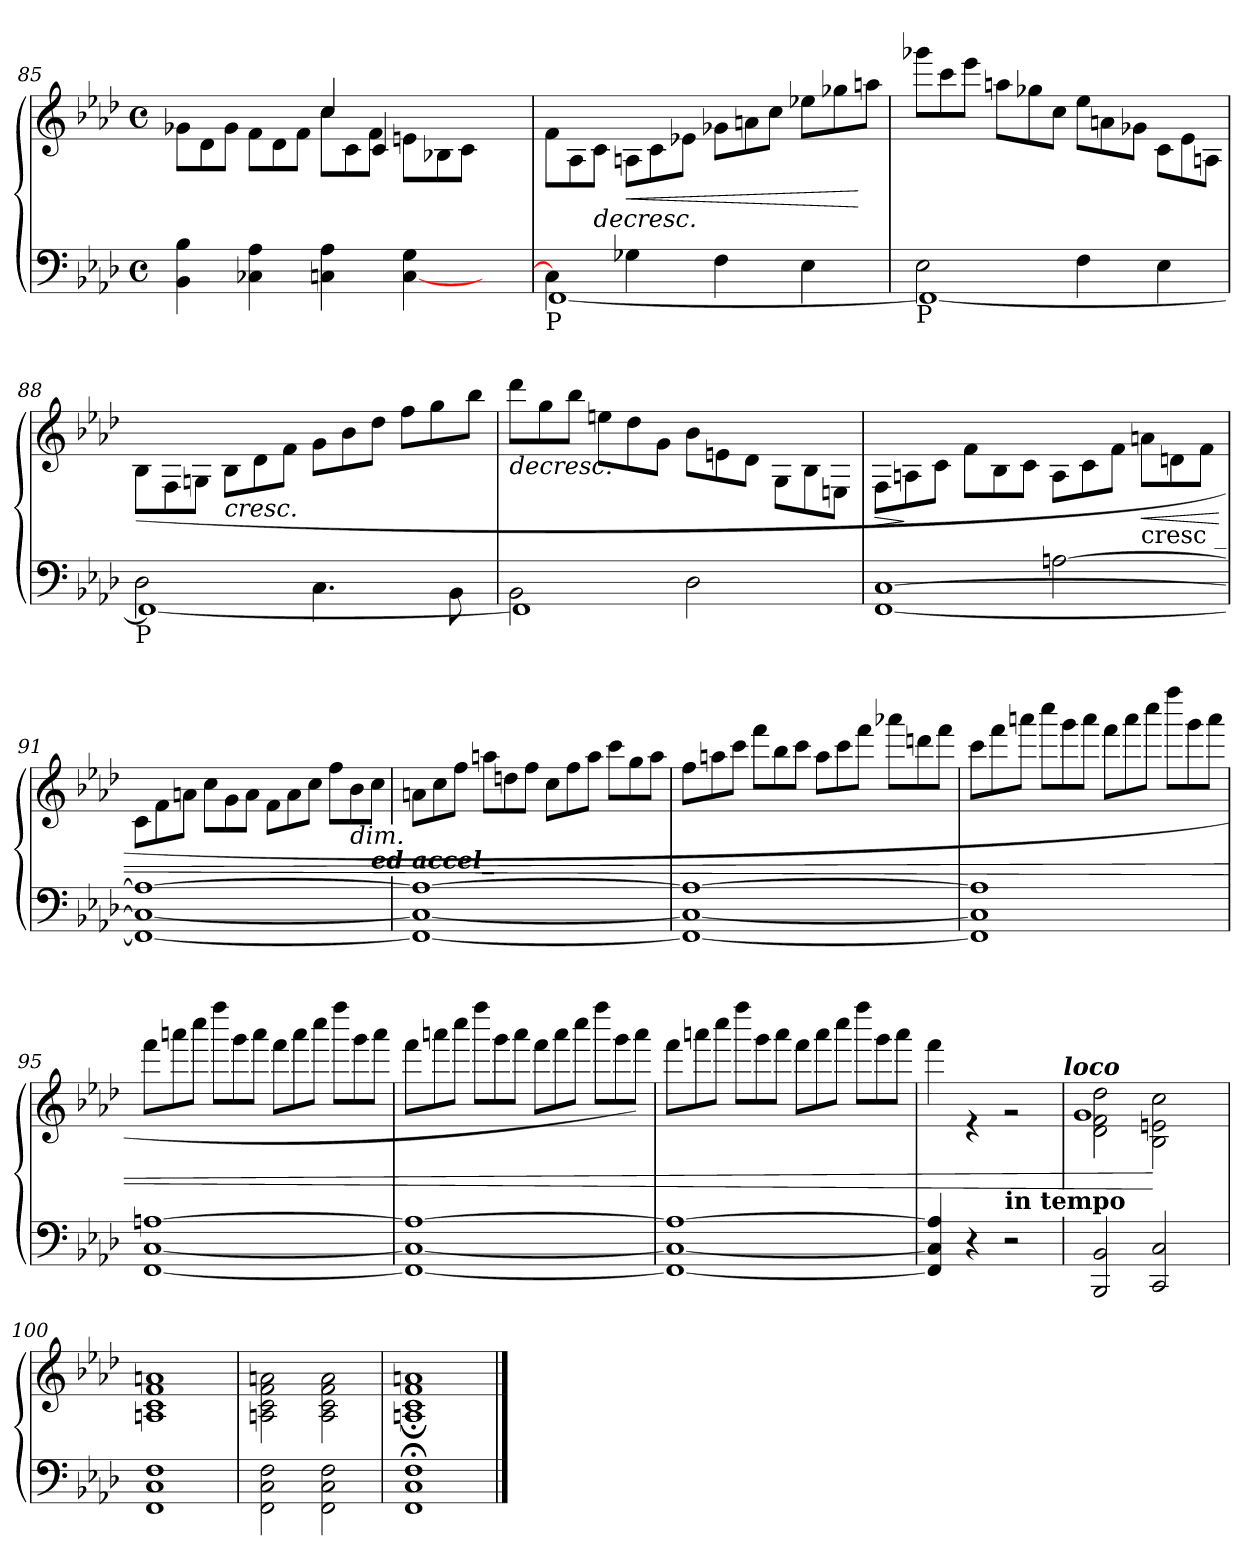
**kern	**kern	**dynam
*part1	*part1	*part1
*staff2	*staff1	*staff1/2
!!LO:PB:g=z
*clefF4	*clefG2	*
*k[b-e-a-d-]	*k[b-e-a-d-]	*
*f:	*f:	*
*M4/4	*M4/4	*
*met(c)	*met(c)	*
=85	=85	=85
*	*^	*
*	*	*Xtuplet	*
*	*	*^	*
4BB-\ 4B-\	1ryy	12g-X\L	2ryy	.
.	.	12d-\	.	.
.	.	12g-\J	.	.
4C-X\ 4A-\	.	12f\L	.	.
.	.	12d-\	.	.
.	.	12f\J	.	.
4Cn\ 4A-\	.	12cc\L	6cc/	.
.	.	12c\	.	.
.	.	12f\J	6c/	.
[4C\ 4G\	.	12en\L	.	.
.	.	12B-X\	6.ryy	.
.	.	12c\J	.	.
6ryy	6ryy	6ryy	.	.
.	.	.	12ryy	.
=86	=86	=86	=86	=86
*^	*	*	*	*
!LO:TX:b:t=P	!	!	!	!	!
*	*	*	*v	*v	*
4C\]	[1FF	1ryy	12f\L	.
.	.	.	12A-\	.
!	!	!	!	!LO:HP:b
.	.	.	12c\J	>
!	!	!	!	!LO:HP:b
4G-X\	.	.	12An\L	<
.	.	.	12c\	.
.	.	.	12e-X\J	.
4F\	.	.	12g-X\L	.
.	.	.	12an\	.
.	.	.	12cc\J	.
4E-\	.	.	12ee-X\L	.
.	.	.	12gg-X\	.
.	.	.	12aan\J	] [
!!LO:LB:g=z	!!
=87	=87	=87	=87	=87
!LO:TX:b:t=P	!	!	!	!
2E-\	1FF_	1ryy	12ggg-X\L	.
.	.	.	12ccc\	.
.	.	.	12eee-\J	.
.	.	.	12aan\L	.
.	.	.	12gg-X\	.
.	.	.	12cc\J	.
4F\	.	.	12ee-\L	.
.	.	.	12an\	.
.	.	.	12g-X\J	.
4E-\	.	.	12c\L	.
.	.	.	12e-\	.
.	.	.	12An\J	.
=88	=88	=88	=88	=88
!LO:TX:b:t=P	!	!	!	!
2D-\	1FF_	1ryy	(>12B-\L	.
.	.	.	12F\	.
.	.	.	12Gn\J	.
!	!	!	!	!LO:HP:b
.	.	.	12B-\L	<
.	.	.	12d-\	.
.	.	.	12f\J	.
4.C\	.	.	12g\L	.
.	.	.	12b-\	.
.	.	.	12dd-\J	.
.	.	.	12ff\L	.
.	.	.	12gg\	.
8BB-\	.	.	.	.
.	.	.	12bb-\J	.
!!LO:LB:g=z	!!
=89	=89	=89	=89	=89
!	!	!	!	!LO:HP:b
2BB-\	1FF]	1ryy	12ddd-\L	>
.	.	.	12gg\	.
.	.	.	12bb-\J	.
.	.	.	12een\L	.
.	.	.	12dd-\	.
.	.	.	12g\J	.
2D-\	.	.	12b-\L	.
.	.	.	12en\	.
.	.	.	12d-\J	[
.	.	.	12G\L	.
.	.	.	12B-\	.
.	.	.	12En\J	.
=90	=90	=90	=90	=90
!	!	!	!	!LO:HP:b
2ryy	[1FF [1C	1ryy	12F\L	>
.	.	.	12An\	]
.	.	.	12c\J	.
.	.	.	12f\L	.
.	.	.	12B-\	.
.	.	.	12c\J	.
[2An\	.	.	12A\L	.
.	.	.	12c\	.
.	.	.	12f\J	.
!	!	!	!LO:TX:b:t=cresc _	!
!	!	!	!	!LO:HP:b
.	.	.	12an\L	<
.	.	.	12dn\	.
.	.	.	12f\J	.
*v	*v	*	*	*
=91	=91	=91	=91
1FF_ 1C_ 1A_	1ryy	12c\L	.
.	.	12f\	.
.	.	12an\J	.
.	.	12cc\L	.
.	.	12g\	.
.	.	12a\J	.
.	.	12f\L	.
.	.	12a\	.
.	.	12cc\J	]
.	.	12ff\L	.
!	!	!LO:TX:b:i:t=dim.	!
.	.	12b-\	.
!	!	!LO:TX:b:Bi:t=ed accel_	!
.	.	12cc\J	.
!!LO:LB:g=z	!!
=92	=92	=92	=92
1FF_ 1C_ 1A_	1ryy	12an\L	.
.	.	12cc\	.
.	.	12ff\J	.
.	.	12aan\L	.
.	.	12ddn\	.
.	.	12ff\J	.
.	.	12cc\L	.
.	.	12ff\	.
.	.	12aa\J	.
.	.	12ccc\L	.
.	.	12gg\	.
.	.	12aa\J	.
=93	=93	=93	=93
1FF_ 1C_ 1A_	1ryy	12ff\L	.
.	.	12aan\	.
.	.	12ccc\J	.
.	.	12fff\L	.
.	.	12bb-\	.
.	.	12ccc\J	.
.	.	12aa\L	.
.	.	12ccc\	.
.	.	12fff\J	.
.	.	12aaa-X\L	.
.	.	12dddn\	.
.	.	12fff\J	.
!!LO:PB:g=z	!!
=94	=94	=94	=94
1FF] 1C] 1A]	1ryy	12ccc\L	.
.	.	12fff\	.
.	.	12aaan\J	.
.	.	12cccc\L	.
.	.	12ggg\	.
.	.	12aaa\J	.
.	.	12fff\L	.
.	.	12aaa\	.
.	.	12cccc\J	.
.	.	12ffff\L	.
.	.	12ggg\	.
.	.	12aaa\J	.
=95	=95	=95	=95
[1FF [1C [1An	1ryy	12fff\L	.
.	.	12aaan\	.
.	.	12cccc\J	.
.	.	12ffff\L	.
.	.	12ggg\	.
.	.	12aaa\J	.
.	.	12fff\L	.
.	.	12aaa\	.
.	.	12cccc\J	.
.	.	12ffff\L	.
.	.	12ggg\	.
.	.	12aaa\J	.
!!LO:LB:g=z	!!
=96	=96	=96	=96
1FF_ 1C_ 1A_	1ryy	12fff\L	.
.	.	12aaan\	.
.	.	12cccc\J	.
.	.	12ffff\L	.
.	.	12ggg\	.
.	.	12aaa\J	.
.	.	12fff\L	.
.	.	12aaa\	.
.	.	12cccc\J	.
.	.	12ffff\L	.
.	.	12ggg\	.
.	.	12aaa\J)	.
=97	=97	=97	=97
1FF_ 1C_ 1A_	1ryy	12fff\L	.
.	.	12aaan\	.
.	.	12cccc\J	.
.	.	12ffff\L	.
.	.	12ggg\	.
.	.	12aaa\J	.
.	.	12fff\L	.
.	.	12aaa\	.
.	.	12cccc\J	.
.	.	12ffff\L	.
.	.	12ggg\	.
.	.	12aaa\J	.
=98	=98	=98	=98
4FF/] 4C/] 4A/]	1ryy	4fff\	.
4r	.	4r	.
!	!	!LO:TX:b:B:t=in tempo	!
2r	.	2r	.
!	!	!LO:TX:a:Bi:t=loco	!
!!LO:LB:g=z
=99	=99	=99	=99
*	*	*^	*
2BBB-/ 2BB-/	2ryy	2d-\ 2f\ 2dd-\	1g	.
2CC/ 2C/	4ryy	2B-\ 2en\ 2cc\	.	[
.	4ryy	.	.	.
*	*	*v	*v	*
=100	=100	=100	=100
1FF 1C 1F	1ryy	1An 1c 1f 1an	.
=101	=101	=101	=101
2FF\ 2C\ 2F\	1ryy	2An\ 2c\ 2f\ 2an\	.
2FF\ 2C\ 2F\	.	2A\ 2c\ 2f\ 2a\	.
=102	=102	=102	=102
1FF;< 1C;< 1F;<	1ryy	1An; 1c; 1f; 1an;	.
*	*v	*v	*
==	==	==
*-	*-	*-
